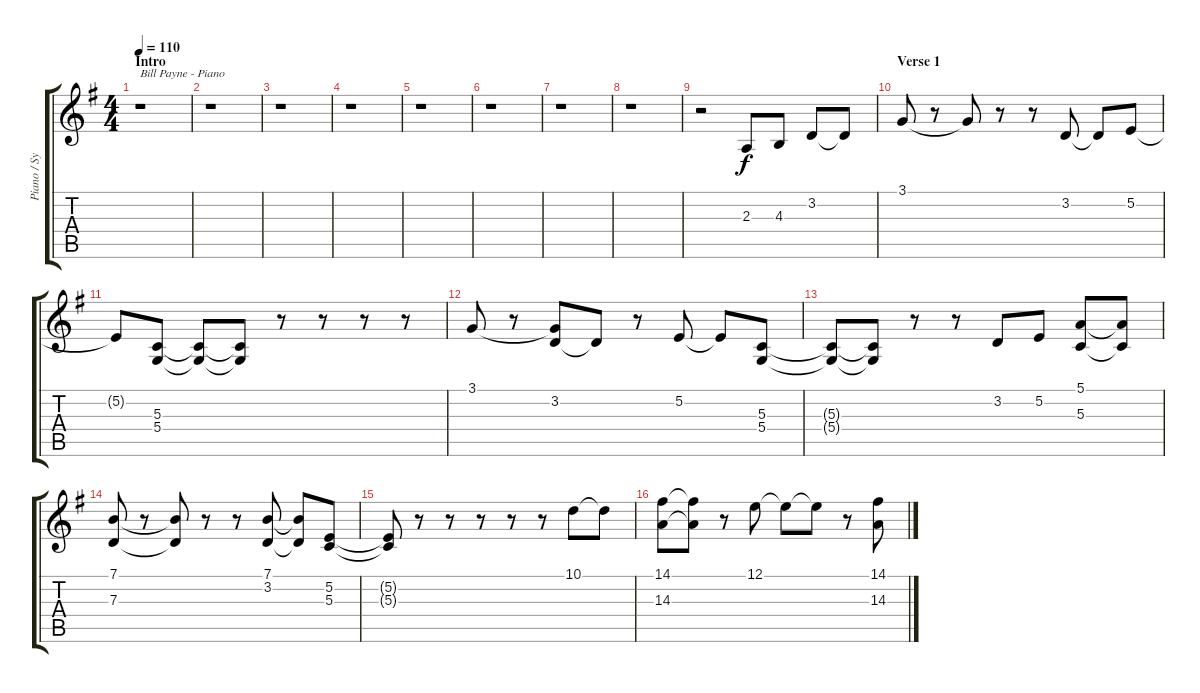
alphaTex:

\track ("Piano / Synth" "Piano / Sy") {instrument acousticgrandpiano}
\staff {score tabs}
\tuning (E4 B3 G3 D3 A2 E2) {hide}
\ts (4 4)
\section ("" "Intro")
\tempo 110
\clef g2
\ks g
r.1{txt "Bill Payne - Piano" dy f instrument acousticgrandpiano} |
r.1 |
r.1 |
r.1 |
r.1 |
r.1 |
r.1 |
r.1 |
r.2 2.3.8 4.3.8 3.2.8 3.2{t}.8 |
\section ("" "Verse 1")
3.1.8 r.8 3.1{t}.8 r.8 r.8 3.2.8 3.2{t}.8 5.2.8 |
5.2{t}.8 (5.3 5.4).8 (5.3{t} 5.4{t}).8 (5.3{t} 5.4{t}).8 r.8 r.8 r.8 r.8 |
3.1.8 r.8 (3.1{t} 3.2).8 3.2{t}.8 r.8 5.2.8 5.2{t}.8 (5.3 5.4).8 |
(5.3{t} 5.4{t}).8 (5.3{t} 5.4{t}).8 r.8 r.8 3.2.8 5.2.8 (5.1 5.3).8 (5.1{t} 5.3{t}).8 |
(7.1 7.3).8 r.8 (7.1{t} 7.3{t}).8 r.8 r.8 (7.1 3.2).8 (7.1{t} 3.2{t}).8 (5.2 5.3).8 |
(5.2{t} 5.3{t}).8 r.8 r.8 r.8 r.8 r.8 10.1.8 10.1{t}.8 |
(14.1 14.3).8 (14.1{t} 14.3{t}).8 r.8 12.1.8 12.1{t}.8 12.1{t}.8 r.8 (14.1 14.3).8
